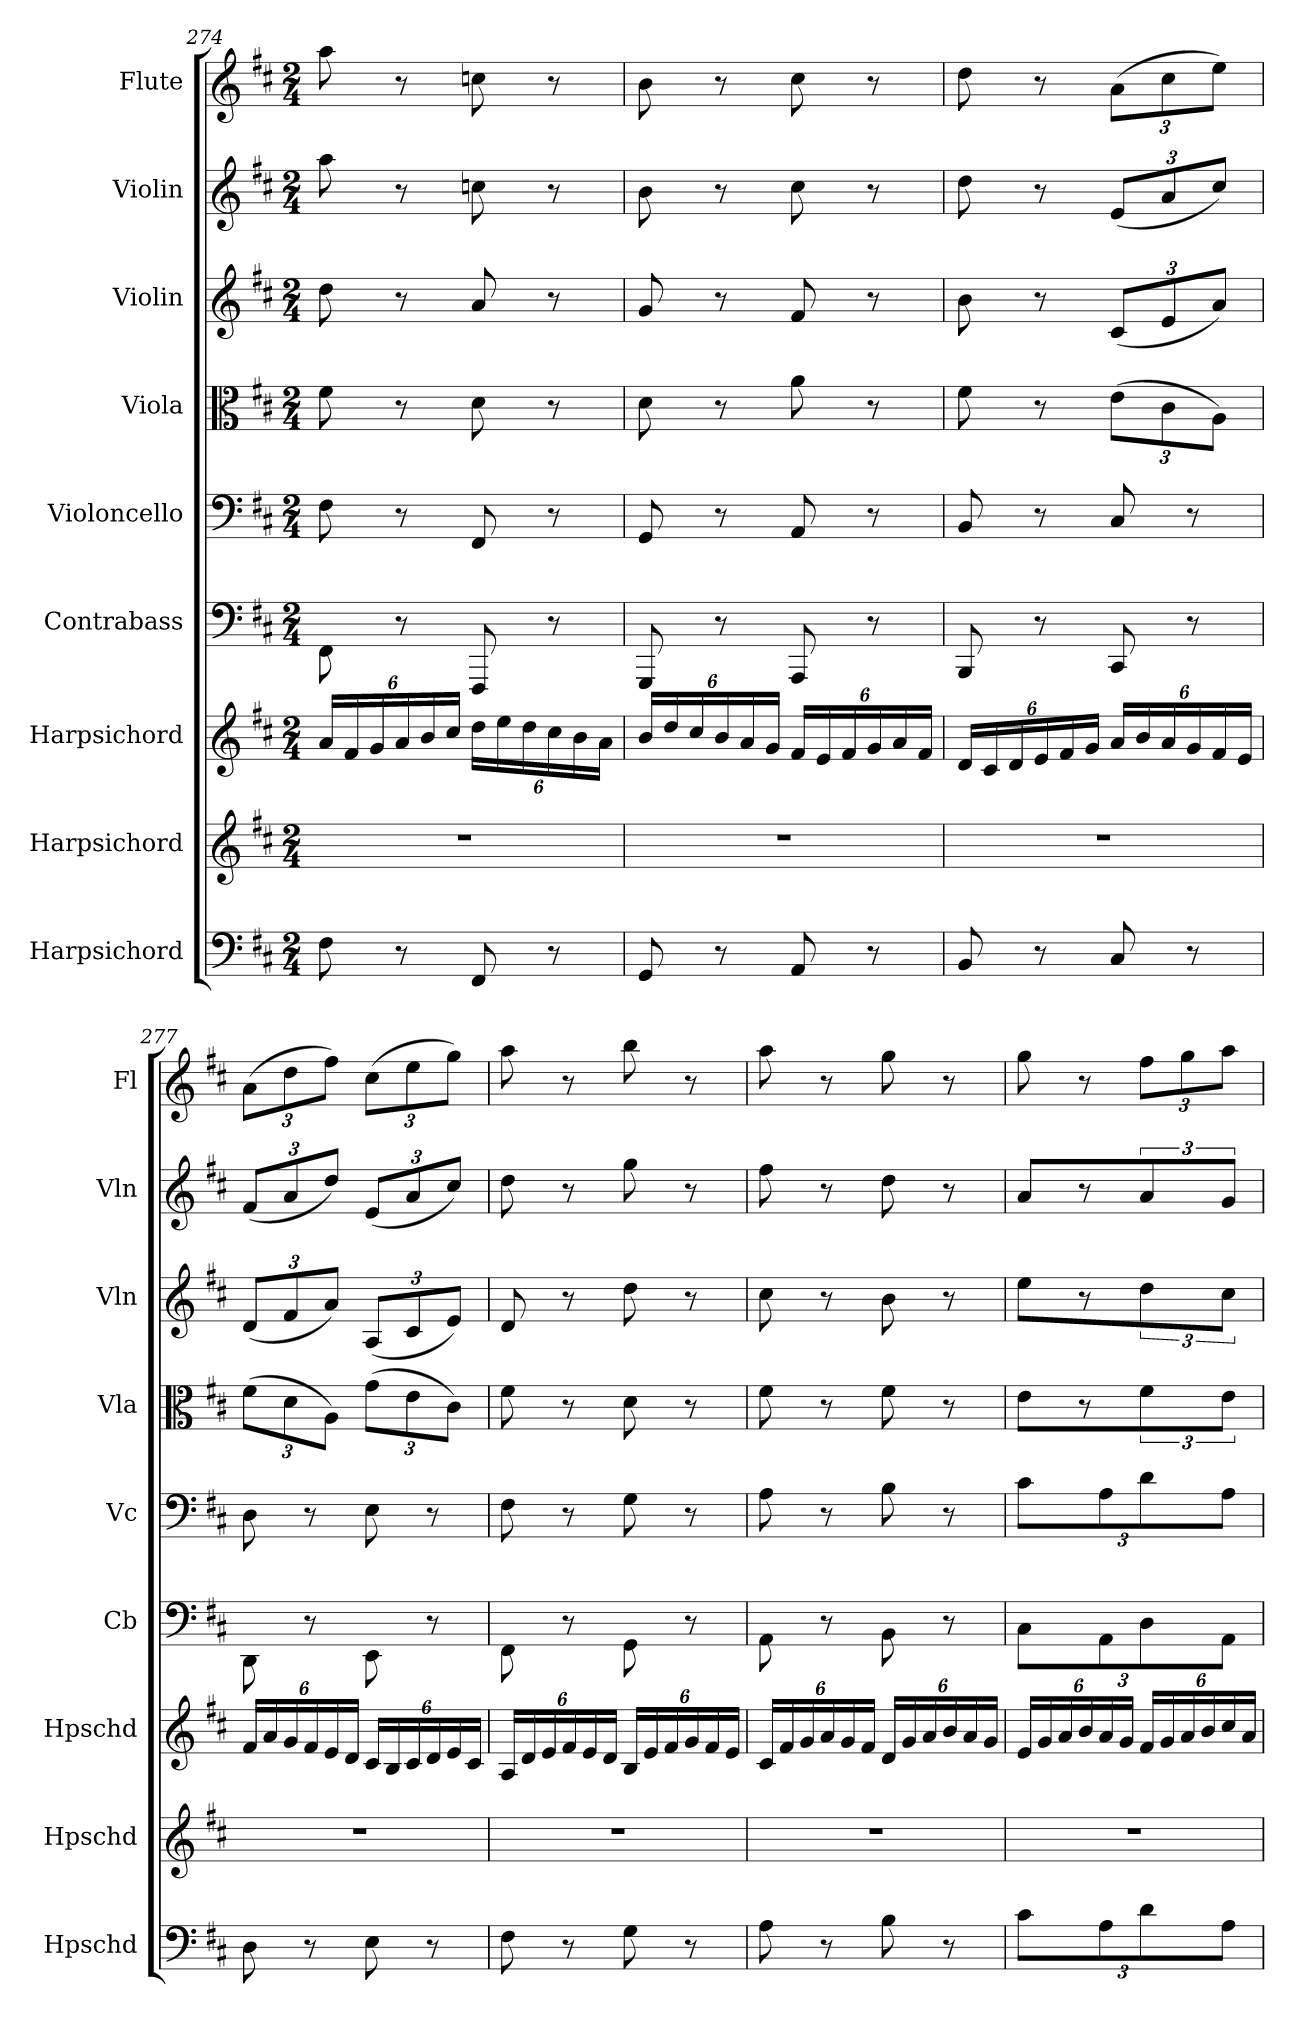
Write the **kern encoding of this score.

**kern	**kern	**kern	**kern	**kern	**kern	**kern	**kern	**kern
*part9	*part8	*part7	*part6	*part5	*part4	*part3	*part2	*part1
*staff9	*staff8	*staff7	*staff6	*staff5	*staff4	*staff3	*staff2	*staff1
*I"Harpsichord	*I"Harpsichord	*I"Harpsichord	*I"Contrabass	*I"Violoncello	*I"Viola	*I"Violin	*I"Violin	*I"Flute
*I'Hpschd	*I'Hpschd	*I'Hpschd	*I'Cb	*I'Vc	*I'Vla	*I'Vln	*I'Vln	*I'Fl
*clefF4	*clefG2	*clefG2	*clefF4	*clefF4	*clefC3	*clefG2	*clefG2	*clefG2
*k[f#c#]	*k[f#c#]	*k[f#c#]	*k[f#c#]	*k[f#c#]	*k[f#c#]	*k[f#c#]	*k[f#c#]	*k[f#c#]
*D:	*D:	*D:	*D:	*D:	*D:	*D:	*D:	*D:
*M2/4	*M2/4	*M2/4	*M2/4	*M2/4	*M2/4	*M2/4	*M2/4	*M2/4
=274	=274	=274	=274	=274	=274	=274	=274	=274
8F#\	2r	24a/LL	8FF#\	8F#\	8f#\	8dd\	8aa\	8aa\
.	.	24f#/	.	.	.	.	.	.
.	.	24g/	.	.	.	.	.	.
8r	.	24a/	8r	8r	8r	8r	8r	8r
.	.	24b/	.	.	.	.	.	.
.	.	24cc#/JJ	.	.	.	.	.	.
8FF#/	.	24dd\LL	8FFF#/	8FF#/	8d\	8a/	8ccn\	8ccn\
.	.	24ee\	.	.	.	.	.	.
.	.	24dd\	.	.	.	.	.	.
8r	.	24cc#\	8r	8r	8r	8r	8r	8r
.	.	24b\	.	.	.	.	.	.
.	.	24a\JJ	.	.	.	.	.	.
=275	=275	=275	=275	=275	=275	=275	=275	=275
8GG/	2r	24b/LL	8GGG/	8GG/	8d\	8g/	8b\	8b\
.	.	24dd/	.	.	.	.	.	.
.	.	24cc#/	.	.	.	.	.	.
8r	.	24b/	8r	8r	8r	8r	8r	8r
.	.	24a/	.	.	.	.	.	.
.	.	24g/JJ	.	.	.	.	.	.
8AA/	.	24f#/LL	8AAA/	8AA/	8a\	8f#/	8cc#\	8cc#\
.	.	24e/	.	.	.	.	.	.
.	.	24f#/	.	.	.	.	.	.
8r	.	24g/	8r	8r	8r	8r	8r	8r
.	.	24a/	.	.	.	.	.	.
.	.	24f#/JJ	.	.	.	.	.	.
=276	=276	=276	=276	=276	=276	=276	=276	=276
8BB/	2r	24d/LL	8BBB/	8BB/	8f#\	8b\	8dd\	8dd\
.	.	24c#/	.	.	.	.	.	.
.	.	24d/	.	.	.	.	.	.
8r	.	24e/	8r	8r	8r	8r	8r	8r
.	.	24f#/	.	.	.	.	.	.
.	.	24g/JJ	.	.	.	.	.	.
8C#/	.	24a/LL	8CC#/	8C#/	(12e\L	(12c#/L	(12e/L	(12a\L
.	.	24b/	.	.	.	.	.	.
.	.	24a/	.	.	12c#\	12e/	12a/	12cc#\
8r	.	24g/	8r	8r	.	.	.	.
.	.	24f#/	.	.	12A\J)	12a/J)	12cc#/J)	12ee\J)
.	.	24e/JJ	.	.	.	.	.	.
=277	=277	=277	=277	=277	=277	=277	=277	=277
8D\	2r	24f#/LL	8DD\	8D\	(12f#\L	(12d/L	(12f#/L	(12a\L
.	.	24a/	.	.	.	.	.	.
.	.	24g/	.	.	12d\	12f#/	12a/	12dd\
8r	.	24f#/	8r	8r	.	.	.	.
.	.	24e/	.	.	12A\J)	12a/J)	12dd/J)	12ff#\J)
.	.	24d/JJ	.	.	.	.	.	.
8E\	.	24c#/LL	8EE\	8E\	(12g\L	(12A/L	(12e/L	(12cc#\L
.	.	24B/	.	.	.	.	.	.
.	.	24c#/	.	.	12e\	12c#/	12a/	12ee\
8r	.	24d/	8r	8r	.	.	.	.
.	.	24e/	.	.	12c#\J)	12e/J)	12cc#/J)	12gg\J)
.	.	24c#/JJ	.	.	.	.	.	.
=278	=278	=278	=278	=278	=278	=278	=278	=278
8F#\	2r	24A/LL	8FF#\	8F#\	8f#\	8d/	8dd\	8aa\
.	.	24d/	.	.	.	.	.	.
.	.	24e/	.	.	.	.	.	.
8r	.	24f#/	8r	8r	8r	8r	8r	8r
.	.	24e/	.	.	.	.	.	.
.	.	24d/JJ	.	.	.	.	.	.
8G\	.	24B/LL	8GG\	8G\	8d\	8dd\	8gg\	8bb\
.	.	24e/	.	.	.	.	.	.
.	.	24f#/	.	.	.	.	.	.
8r	.	24g/	8r	8r	8r	8r	8r	8r
.	.	24f#/	.	.	.	.	.	.
.	.	24e/JJ	.	.	.	.	.	.
=279	=279	=279	=279	=279	=279	=279	=279	=279
8A\	2r	24c#/LL	8AA\	8A\	8f#\	8cc#\	8ff#\	8aa\
.	.	24f#/	.	.	.	.	.	.
.	.	24g/	.	.	.	.	.	.
8r	.	24a/	8r	8r	8r	8r	8r	8r
.	.	24g/	.	.	.	.	.	.
.	.	24f#/JJ	.	.	.	.	.	.
8B\	.	24d/LL	8BB\	8B\	8f#\	8b\	8dd\	8gg\
.	.	24g/	.	.	.	.	.	.
.	.	24a/	.	.	.	.	.	.
8r	.	24b/	8r	8r	8r	8r	8r	8r
.	.	24a/	.	.	.	.	.	.
.	.	24g/JJ	.	.	.	.	.	.
=280	=280	=280	=280	=280	=280	=280	=280	=280
6c#\	2r	24e/LL	6C#\	6c#\	8e\	8ee\	8a/	8gg\
.	.	24g/	.	.	.	.	.	.
.	.	24a/	.	.	.	.	.	.
.	.	24b/	.	.	8r	8r	8r	8r
12A\	.	24a/	12AA\	12A\	.	.	.	.
.	.	24g/JJ	.	.	.	.	.	.
6d\	.	24f#/LL	6D\	6d\	6f#\	6dd\	6a/	12ff#\L
.	.	24g/	.	.	.	.	.	.
.	.	24a/	.	.	.	.	.	12gg\
.	.	24b/	.	.	.	.	.	.
12A\J	.	24cc#/	12AA\J	12A\J	12e\J	12cc#\J	12g/J	12aa\J
.	.	24a/JJ	.	.	.	.	.	.
=	=	=	=	=	=	=	=	=
*-	*-	*-	*-	*-	*-	*-	*-	*-
